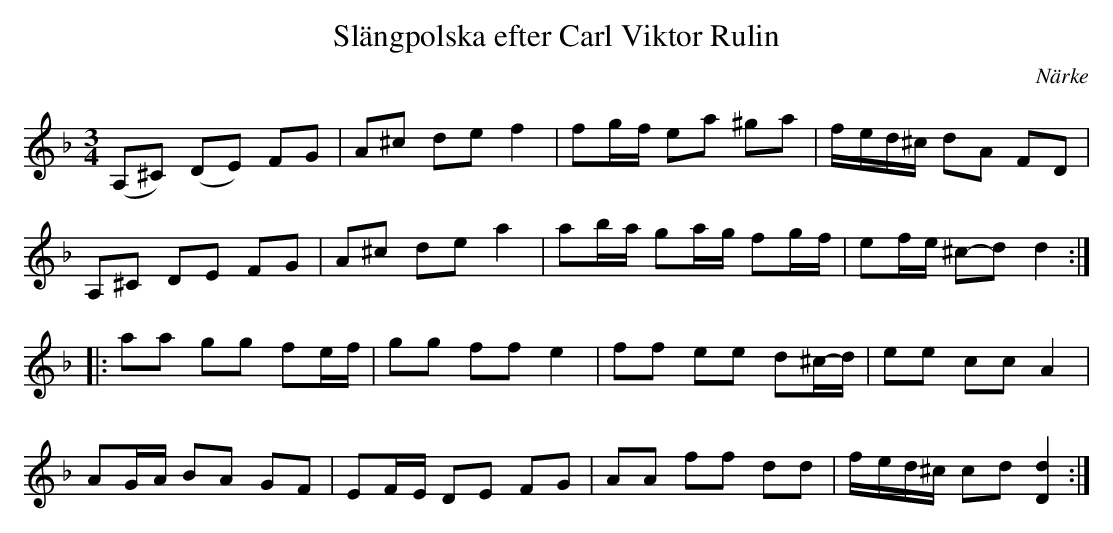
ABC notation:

X:1
T:Slängpolska efter Carl Viktor Rulin
L:1/8
M:3/4
O: Närke
K:Dm
(A,-^C) (D-E) FG | A-^c de f2 | fg/-f/ ea ^ga | f/-e/d/^c/ dA- FD |
A,-^C D-E FG | A-^c de a2 | ab/-a/ ga/-g/ fg/-f/ | ef/e/ ^c-d d2 ::
aa gg fe/f/ | gg ff e2 | ff ee d^c/-d/ | ee cc A2 |
AG/-A/ BA GF | EF/-E/ DE FG | AA ff dd | f/-e/d/^c/ c-d [Dd]2 :|
